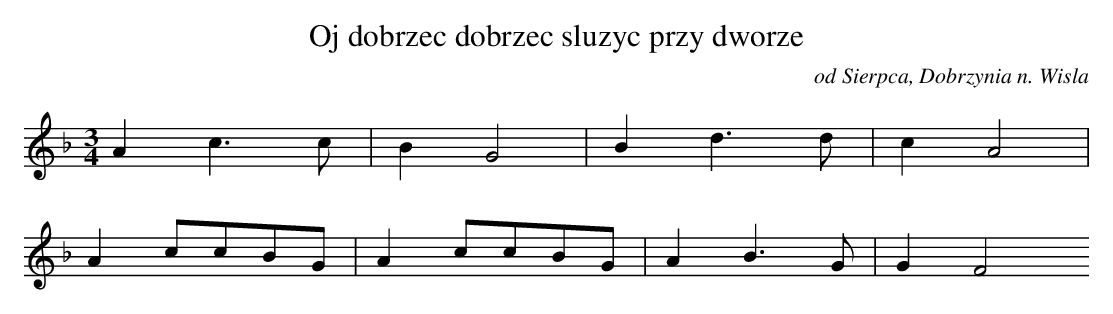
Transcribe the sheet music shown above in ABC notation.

X:1
T: Oj dobrzec dobrzec sluzyc przy dworze
O: od Sierpca, Dobrzynia n. Wisla
M: 3/4
L: 1/8
K: F
A2c3c | B2G4 | B2d3d | c2A4 |
A2ccBG | A2ccBG | A2B3G | G2F4
